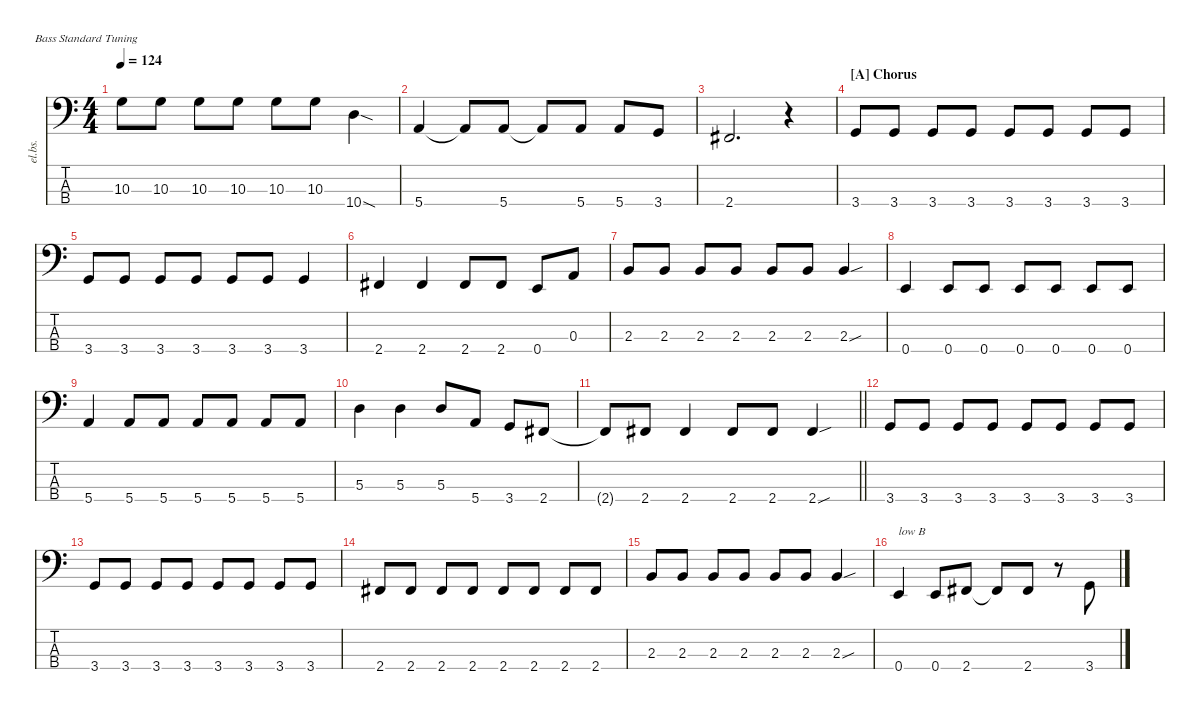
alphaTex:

\defaultSystemsLayout 4
\hideDynamics
\bracketExtendMode nobrackets
\track ("Electric Bass" "el.bs.") {mute instrument electricbassfinger}
\staff {score tabs}
\tuning (G2 D2 A1 E1)
\ts (4 4)
\tempo 124
\clef f4
\ks c
10.3.8{dy mf beam Down} 10.3.8{beam Down} 10.3.8{beam Down} 10.3.8{beam Down} 10.3.8{beam Down} 10.3.8{beam Down} 10.4{sod}.4{beam Down} |
5.4.4{beam Up} 5.4{t}.8{beam Up} 5.4.8{beam Up} 5.4{t}.8{beam Up} 5.4.8{beam Up} 5.4.8{beam Up} 3.4.8{beam Up} |
2.4{acc #}.2{d beam Up} r.4{beam Down} |
\section ("A" "Chorus")
3.4.8{beam Up} 3.4.8{beam Up} 3.4.8{beam Up} 3.4.8{beam Up} 3.4.8{beam Up} 3.4.8{beam Up} 3.4.8{beam Up} 3.4.8{beam Up} |
3.4.8{beam Up} 3.4.8{beam Up} 3.4.8{beam Up} 3.4.8{beam Up} 3.4.8{beam Up} 3.4.8{beam Up} 3.4.4{beam Up} |
2.4{acc #}.4{beam Up} 2.4{acc #}.4{beam Up} 2.4{acc #}.8{beam Up} 2.4{acc #}.8{beam Up} 0.4.8{beam Up} 0.3.8{beam Up} |
2.3.8{beam Up} 2.3.8{beam Up} 2.3.8{beam Up} 2.3.8{beam Up} 2.3.8{beam Up} 2.3.8{beam Up} 2.3{sou}.4{beam Up} |
0.4.4{beam Up} 0.4.8{beam Up} 0.4.8{beam Up} 0.4.8{beam Up} 0.4.8{beam Up} 0.4.8{beam Up} 0.4.8{beam Up} |
5.4.4{beam Up} 5.4.8{beam Up} 5.4.8{beam Up} 5.4.8{beam Up} 5.4.8{beam Up} 5.4.8{beam Up} 5.4.8{beam Up} |
5.3.4{beam Down} 5.3.4{beam Down} 5.3.8{beam Up} 5.4.8{beam Up} 3.4.8{beam Up} 2.4{acc #}.8{beam Up} |
\barLineRight lightlight
2.4{t acc #}.8{beam Up} 2.4{acc #}.8{beam Up} 2.4{acc #}.4{beam Up} 2.4{acc #}.8{beam Up} 2.4{acc #}.8{beam Up} 2.4{sou acc #}.4{beam Up} |
3.4.8{beam Up} 3.4.8{beam Up} 3.4.8{beam Up} 3.4.8{beam Up} 3.4.8{beam Up} 3.4.8{beam Up} 3.4.8{beam Up} 3.4.8{beam Up} |
3.4.8{beam Up} 3.4.8{beam Up} 3.4.8{beam Up} 3.4.8{beam Up} 3.4.8{beam Up} 3.4.8{beam Up} 3.4.8{beam Up} 3.4.8{beam Up} |
2.4{acc #}.8{beam Up} 2.4{acc #}.8{beam Up} 2.4{acc #}.8{beam Up} 2.4{acc #}.8{beam Up} 2.4{acc #}.8{beam Up} 2.4{acc #}.8{beam Up} 2.4{acc #}.8{beam Up} 2.4{acc #}.8{beam Up} |
2.3.8{beam Up} 2.3.8{beam Up} 2.3.8{beam Up} 2.3.8{beam Up} 2.3.8{beam Up} 2.3.8{beam Up} 2.3{sou}.4{beam Up} |
0.4.4{txt "low B" beam Up} 0.4.8{beam Up} 2.4{acc #}.8{beam Up} 2.4{t acc #}.8{beam Up} 2.4{acc #}.8{beam Up} r.8{beam Down} 3.4.8{beam Up}
